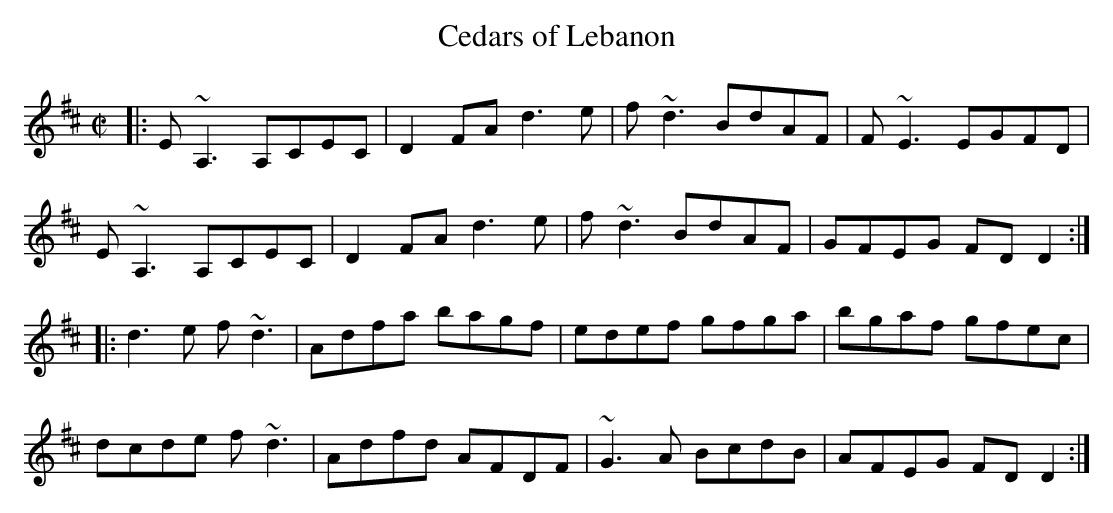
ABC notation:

X:1
T:Cedars of Lebanon
M:C|
K:D
|: E~A,3 A,CEC | D2FA d3e | f~d3 BdAF | F~E3 EGFD |
E~A,3 A,CEC | D2FA d3e | f~d3 BdAF | GFEG FDD2 :|
|: d3e f~d3 | Adfa bagf | edef gfga | bgaf gfec |
dcde f~d3 | Adfd AFDF | ~G3A BcdB | AFEG FDD2 :|
